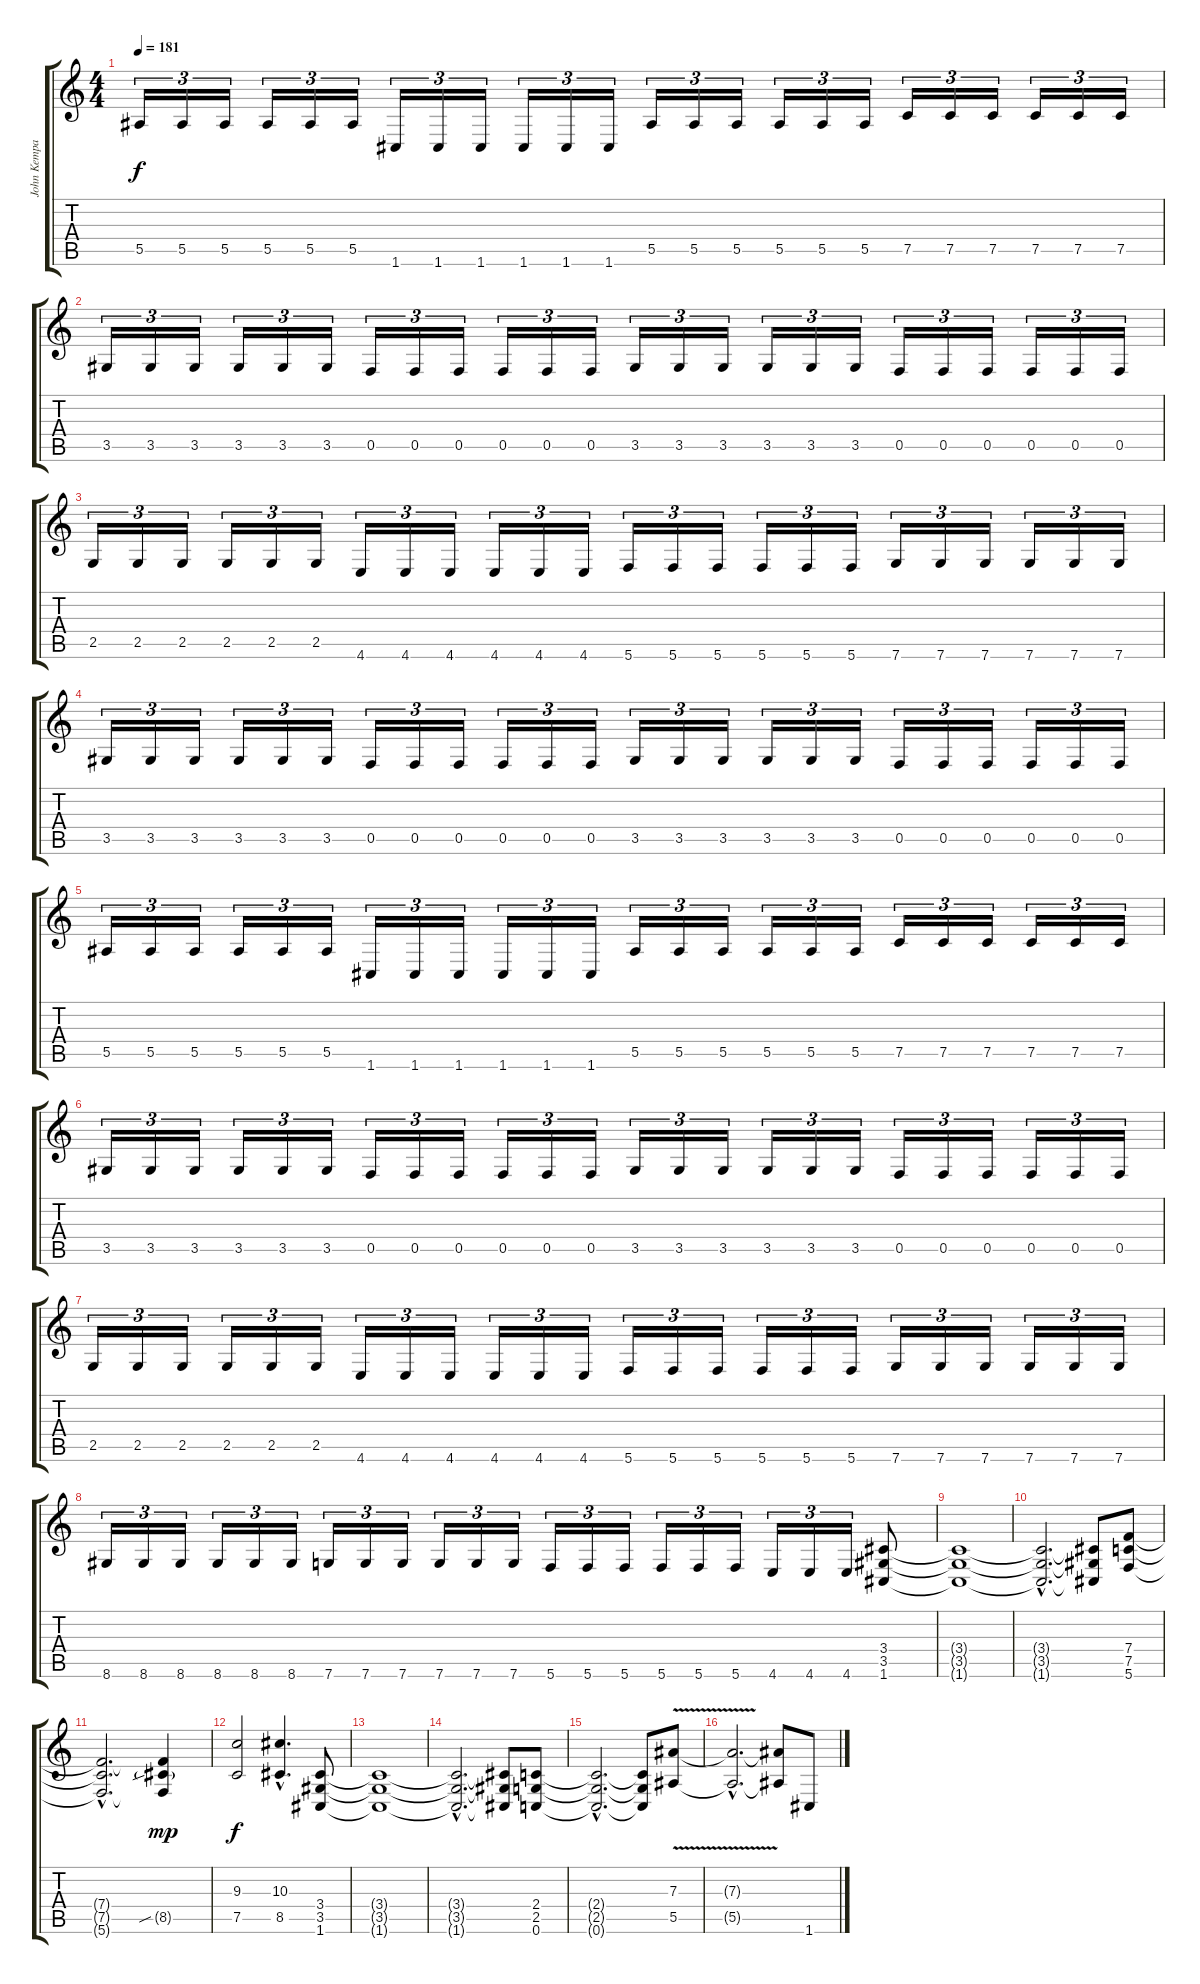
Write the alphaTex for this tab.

\track ("John Kempainen (Rhythm Guitar)" "John Kempa") {instrument distortionguitar}
\staff {score tabs}
\tuning (C4 G3 Eb3 Bb2 F2 C2) {hide}
\ts (4 4)
\tempo 181
\clef g2
\ks c
5.5.16{tu (3 2) dy f} 5.5.16{tu (3 2)} 5.5.16{tu (3 2)} 5.5.16{tu (3 2)} 5.5.16{tu (3 2)} 5.5.16{tu (3 2)} 1.6.16{tu (3 2)} 1.6.16{tu (3 2)} 1.6.16{tu (3 2)} 1.6.16{tu (3 2)} 1.6.16{tu (3 2)} 1.6.16{tu (3 2)} 5.5.16{tu (3 2)} 5.5.16{tu (3 2)} 5.5.16{tu (3 2)} 5.5.16{tu (3 2)} 5.5.16{tu (3 2)} 5.5.16{tu (3 2)} 7.5.16{tu (3 2)} 7.5.16{tu (3 2)} 7.5.16{tu (3 2)} 7.5.16{tu (3 2)} 7.5.16{tu (3 2)} 7.5.16{tu (3 2)} |
3.5.16{tu (3 2)} 3.5.16{tu (3 2)} 3.5.16{tu (3 2)} 3.5.16{tu (3 2)} 3.5.16{tu (3 2)} 3.5.16{tu (3 2)} 0.5.16{tu (3 2)} 0.5.16{tu (3 2)} 0.5.16{tu (3 2)} 0.5.16{tu (3 2)} 0.5.16{tu (3 2)} 0.5.16{tu (3 2)} 3.5.16{tu (3 2)} 3.5.16{tu (3 2)} 3.5.16{tu (3 2)} 3.5.16{tu (3 2)} 3.5.16{tu (3 2)} 3.5.16{tu (3 2)} 0.5.16{tu (3 2)} 0.5.16{tu (3 2)} 0.5.16{tu (3 2)} 0.5.16{tu (3 2)} 0.5.16{tu (3 2)} 0.5.16{tu (3 2)} |
2.5.16{tu (3 2)} 2.5.16{tu (3 2)} 2.5.16{tu (3 2)} 2.5.16{tu (3 2)} 2.5.16{tu (3 2)} 2.5.16{tu (3 2)} 4.6.16{tu (3 2)} 4.6.16{tu (3 2)} 4.6.16{tu (3 2)} 4.6.16{tu (3 2)} 4.6.16{tu (3 2)} 4.6.16{tu (3 2)} 5.6.16{tu (3 2)} 5.6.16{tu (3 2)} 5.6.16{tu (3 2)} 5.6.16{tu (3 2)} 5.6.16{tu (3 2)} 5.6.16{tu (3 2)} 7.6.16{tu (3 2)} 7.6.16{tu (3 2)} 7.6.16{tu (3 2)} 7.6.16{tu (3 2)} 7.6.16{tu (3 2)} 7.6.16{tu (3 2)} |
3.5.16{tu (3 2)} 3.5.16{tu (3 2)} 3.5.16{tu (3 2)} 3.5.16{tu (3 2)} 3.5.16{tu (3 2)} 3.5.16{tu (3 2)} 0.5.16{tu (3 2)} 0.5.16{tu (3 2)} 0.5.16{tu (3 2)} 0.5.16{tu (3 2)} 0.5.16{tu (3 2)} 0.5.16{tu (3 2)} 3.5.16{tu (3 2)} 3.5.16{tu (3 2)} 3.5.16{tu (3 2)} 3.5.16{tu (3 2)} 3.5.16{tu (3 2)} 3.5.16{tu (3 2)} 0.5.16{tu (3 2)} 0.5.16{tu (3 2)} 0.5.16{tu (3 2)} 0.5.16{tu (3 2)} 0.5.16{tu (3 2)} 0.5.16{tu (3 2)} |
5.5.16{tu (3 2)} 5.5.16{tu (3 2)} 5.5.16{tu (3 2)} 5.5.16{tu (3 2)} 5.5.16{tu (3 2)} 5.5.16{tu (3 2)} 1.6.16{tu (3 2)} 1.6.16{tu (3 2)} 1.6.16{tu (3 2)} 1.6.16{tu (3 2)} 1.6.16{tu (3 2)} 1.6.16{tu (3 2)} 5.5.16{tu (3 2)} 5.5.16{tu (3 2)} 5.5.16{tu (3 2)} 5.5.16{tu (3 2)} 5.5.16{tu (3 2)} 5.5.16{tu (3 2)} 7.5.16{tu (3 2)} 7.5.16{tu (3 2)} 7.5.16{tu (3 2)} 7.5.16{tu (3 2)} 7.5.16{tu (3 2)} 7.5.16{tu (3 2)} |
3.5.16{tu (3 2)} 3.5.16{tu (3 2)} 3.5.16{tu (3 2)} 3.5.16{tu (3 2)} 3.5.16{tu (3 2)} 3.5.16{tu (3 2)} 0.5.16{tu (3 2)} 0.5.16{tu (3 2)} 0.5.16{tu (3 2)} 0.5.16{tu (3 2)} 0.5.16{tu (3 2)} 0.5.16{tu (3 2)} 3.5.16{tu (3 2)} 3.5.16{tu (3 2)} 3.5.16{tu (3 2)} 3.5.16{tu (3 2)} 3.5.16{tu (3 2)} 3.5.16{tu (3 2)} 0.5.16{tu (3 2)} 0.5.16{tu (3 2)} 0.5.16{tu (3 2)} 0.5.16{tu (3 2)} 0.5.16{tu (3 2)} 0.5.16{tu (3 2)} |
2.5.16{tu (3 2)} 2.5.16{tu (3 2)} 2.5.16{tu (3 2)} 2.5.16{tu (3 2)} 2.5.16{tu (3 2)} 2.5.16{tu (3 2)} 4.6.16{tu (3 2)} 4.6.16{tu (3 2)} 4.6.16{tu (3 2)} 4.6.16{tu (3 2)} 4.6.16{tu (3 2)} 4.6.16{tu (3 2)} 5.6.16{tu (3 2)} 5.6.16{tu (3 2)} 5.6.16{tu (3 2)} 5.6.16{tu (3 2)} 5.6.16{tu (3 2)} 5.6.16{tu (3 2)} 7.6.16{tu (3 2)} 7.6.16{tu (3 2)} 7.6.16{tu (3 2)} 7.6.16{tu (3 2)} 7.6.16{tu (3 2)} 7.6.16{tu (3 2)} |
8.6.16{tu (3 2)} 8.6.16{tu (3 2)} 8.6.16{tu (3 2)} 8.6.16{tu (3 2)} 8.6.16{tu (3 2)} 8.6.16{tu (3 2)} 7.6.16{tu (3 2)} 7.6.16{tu (3 2)} 7.6.16{tu (3 2)} 7.6.16{tu (3 2)} 7.6.16{tu (3 2)} 7.6.16{tu (3 2)} 5.6.16{tu (3 2)} 5.6.16{tu (3 2)} 5.6.16{tu (3 2)} 5.6.16{tu (3 2)} 5.6.16{tu (3 2)} 5.6.16{tu (3 2)} 4.6.16{tu (3 2)} 4.6.16{tu (3 2)} 4.6.16{tu (3 2)} (3.4 3.5 1.6).8{balance 8} |
(3.4{t} 3.5{t} 1.6{t}).1 |
(3.4{hac t} 3.5{hac t} 1.6{hac t}).2{d} (3.4{t} 3.5{t} 1.6{t}).8 (7.4 7.5 5.6).8 |
(7.4{hac t} 7.5{hac t} 5.6{hac t}).2{d} (7.4{t} 8.5{sib g} 5.6{t}).4{dy mp} |
(9.3 7.5).2{dy f} (10.3{hac} 8.5{hac}).4{d} (3.4 3.5 1.6).8 |
(3.4{t} 3.5{t} 1.6{t}).1 |
(3.4{hac t} 3.5{hac t} 1.6{hac t}).2{d} (3.4{t} 3.5{t} 1.6{t}).8 (2.4 2.5 0.6).8 |
(2.4{hac t} 2.5{hac t} 0.6{hac t}).2{d} (2.4{t} 2.5{t} 0.6{t}).8 (7.3{v} 5.5{v}).8{balance 16} |
(7.3{hac t} 5.5{hac t}).2{d} (7.3{t} 5.5{t}).8 1.6.8{balance 8}
